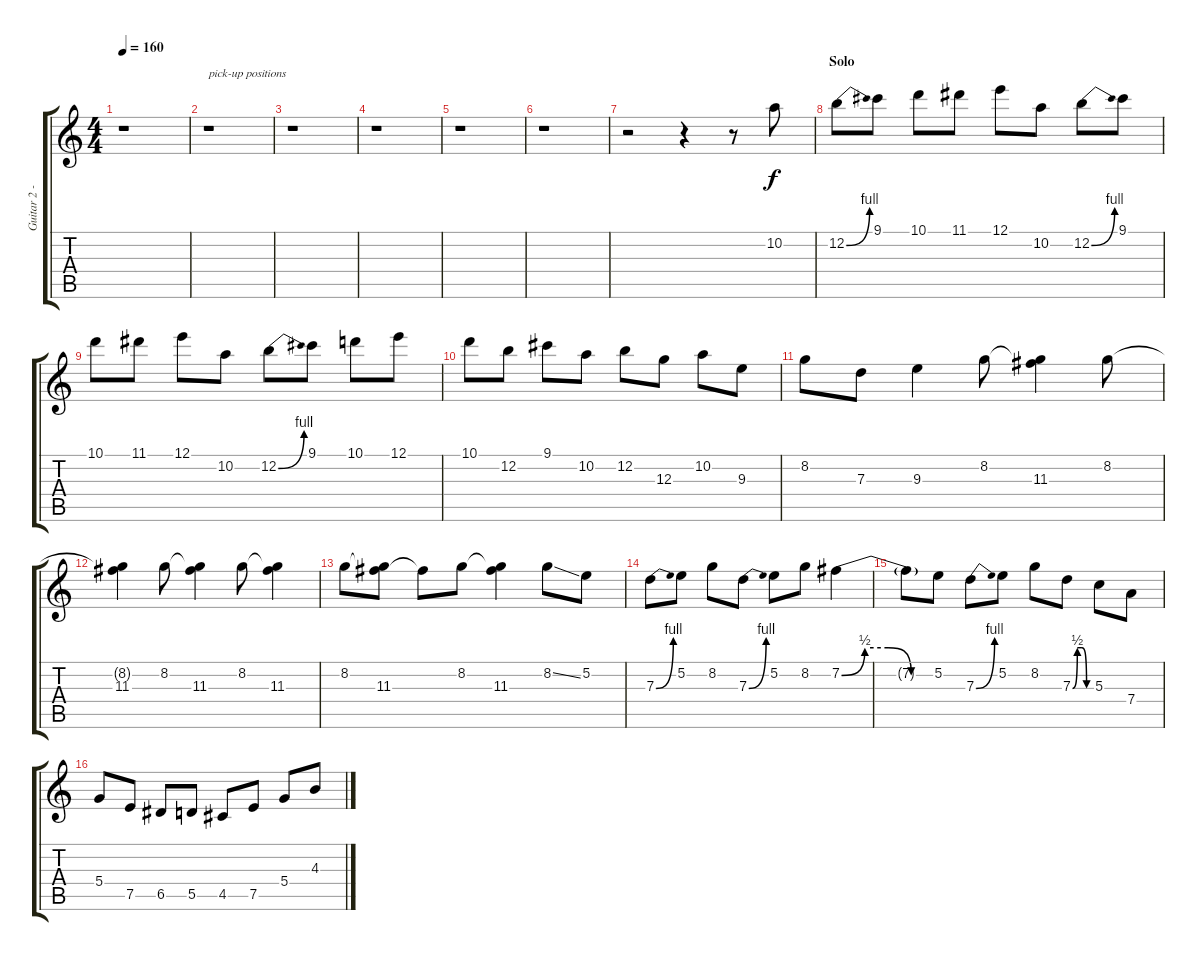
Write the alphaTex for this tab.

\track ("Guitar 2 - Solo" "Guitar 2 -") {instrument overdrivenguitar}
\staff {score tabs}
\tuning (E4 B3 G3 D3 A2 E2) {hide}
\ts (4 4)
\tempo 160
\clef g2
\ks c
r.1{dy f} |
r.1{txt "pick-up positions"} |
r.1 |
r.1 |
r.1 |
r.1 |
r.2 r.4 r.8 10.2.8 |
\section ("" "Solo")
12.2{be (bend 0 0 60 4)}.8 9.1.8 10.1.8 11.1.8 12.1.8 10.2.8 12.2{be (bend 0 0 60 4)}.8 9.1.8 |
10.1.8 11.1.8 12.1.8 10.2.8 12.2{be (bend 0 0 60 4)}.8 9.1.8 10.1.8 12.1.8 |
10.1.8 12.2.8 9.1.8 10.2.8 12.2.8 12.3.8 10.2.8 9.3.8 |
8.2.8 7.3.8 9.3.4 8.2.8 (8.2{t} 11.3).4 8.2.8 |
(8.2{t} 11.3).4 8.2.8 (8.2{t} 11.3).4 8.2.8 (8.2{t} 11.3).4 |
8.2.8 (8.2{t} 11.3).8 11.3{t}.8 8.2.8 (8.2{t} 11.3).4 8.2{ss}.8 5.2.8 |
7.3{be (bend 0 0 60 4)}.8 5.2.8 8.2.8 7.3{be (bend 0 0 60 4)}.8 5.2.8 8.2.8 7.2{be (custom 0 0 15 2 30 2 45 0 60 0)}.4 |
7.2{t}.8 5.2.8 7.3{be (bend 0 0 60 4)}.8 5.2.8 8.2.8 7.3{be (custom 0 0 15 2 30 2 45 0 60 0)}.8 5.3.8 7.4.8 |
5.4.8 7.5.8 6.5.8 5.5.8 4.5.8 7.5.8 5.4.8 4.3.8
